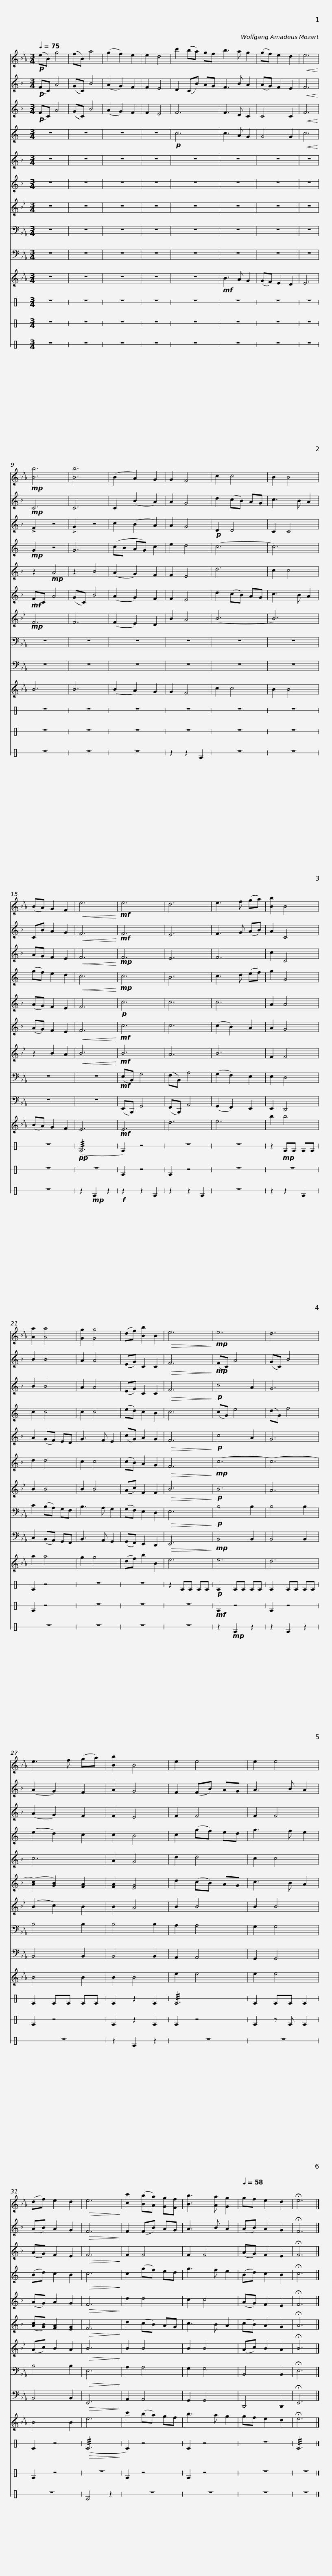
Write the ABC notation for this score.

X:1
%%score 1 2 3 4 5 6 7 8 9 10 11 12 13
L:1/8
Q:1/4=75
M:3/4
I:linebreak $
K:Eb
V:1 treble
V:2 treble transpose=-2
V:3 treble transpose=-14
V:4 treble transpose=-9
V:5 treble transpose=-14
V:6 treble transpose=-2
V:7 treble transpose=-7
V:8 bass
V:9 bass
V:10 treble transpose=24
V:11 perc stafflines=1
K:none
V:12 perc stafflines=1
K:none
V:13 perc stafflines=1
K:none
V:1
!p! (eB) g4 | (fB) a4 | (g2 f2) e2 | e2 d4 | c'2 (ba) gf | %5
 b3 a g2 | (gf) e2 d2 |!<(! e6!<)! |!mp! [Bb]6 |$ [Bb]6 | %10
 (B2 A2) G2 | G2 F4 | c2 c4 | B2 B4 | (BA) G2 F2 | %15
!<(! e6!<)! |!mf! e6 | d6 |$ e3 f (ga) | [Bb]2 B4 | %20
 [Aa]2 [Aa]4 | [Gg]2 [Gg]4 | (df) [Bb]2 B2 |!>(! e6!>)! |!mp! e6 |$ %25
 d6 | e3 f (ga) | [Bb]2 B4 | e2 e4 | e2 e4 | %30
 (df) e2 d2 |!>(! e6!>)! | [cc']2 ([Bb][Aa]) [Gg][Ff] |$ [Bb]3 [Aa] [Gg]2 |[Q:1/4=58] gf e2 d2 | %35
 !fermata!e6 |] %36
V:2
[K:F]!p! (FC) A4 | (GC) B4 | (A2 G2) F2 | F2 E4 | D2 (CB) AG | %5
 F3 B A2 | (AG) F2 E2 |!<(! F6!<)! |!mp! C6 |$ C6 | %10
 C2 (B2 A2) | A2 G4 | d2 (cB) AG | c3 B A2 | CB A2 G2 | %15
!<(! F6!<)! |!mf! F6 | E6 |$ F3 G (AB) | A2 C4 | %20
 B2 B4 | A2 A4 | (EG) C2 C2 |!>(! F6!>)! |!mp! (FC) A4 |$ %25
 (GC) B4 | (A2 G2) F2 | A2 G4 | F2 (FB) AG | A3 B A2 | %30
 (AB) A2 G2 |!>(! F6!>)! | F2 (FB) AG |$ A3 B A2 | (AB) A2 G2 | %35
 !fermata!F6 |] %36
V:3
[K:F]!p! (FC) A4 | ((GC)) B4 | (A2 G2) F2 | F2 E4 | F6 | %5
 F3 D C2 | C4 C2 |!<(! F6!<)! | !>!F2 z4 |$ !>!G2 z4 | %10
 c2 (B2 A2) | A2 G4 |!p! D2 D4 | C2 C4 | AG F2 E2 | %15
!<(! F6!<)! |!mp! F6 | E6 |$ F6 | c2 C4 | %20
 B2 B4 | A2 A4 | (EG) C2 C2 |!>(! F6!>)! |!p! c4 A2 |$ %25
 G6 | (A2 G2) F2 | F2 E4 | F2 F4 | F2 F4 | %30
 (AG) F2 E2 |!>(! F6!>)! | F2 F4 |$ F2 F4 | (AG) F2 E2 | %35
 !fermata!F6 |] %36
V:4
[K:C] z6 | z6 | z6 | z6 |!p! c6 | %5
 c3 A G2 | G4 G2 |!<(! c6!<)! |!mp! G2 z4 |$ G6 | %10
 (cB AG) c2 | e2 d4 | (c6 | c6) | (gf) e2 d2 | %15
!<(! c6!<)! |!mp! c6 | B6 |$ c3 d (ef) | g2 G4 | %20
 c2 c4 | c2 c4 | (ed) c2 B2 | c6 | (cG) e4 |$ %25
 (dG) f4 | (e2 d2) c2 | c2 B4 | c2 (gf) ed | g3 f e2 | %30
 (Bd) c2 B2 |!>(! c6!>)! | c2 (gf) ed |$ g3 f e2 | (Bd) c2 B2 | %35
 !fermata!c6 |] %36
V:5
[K:F] z6 | z6 | z6 | z6 | z6 | %5
 z6 | z6 | z6 | z2!mp! A4 |$ z2 B4 | %10
 (A2 G2) F2 | F2 E4 | d6 | c2 c4 | (AG) F2 E2 | %15
 F6 |!p! c6 | c6 |$ c6 | A2 A4 | %20
 A2 (GF) ED | G3 F E2 | (cG) A2 G2 |!>(! F6!>)! |!p! c4 A2 |$ %25
 G6 | c6 | A2 G4 | d2 d4 | c2 c4 | %30
 (AG) A2 G2 |!>(! F6!>)! | d2 d4 |$ c2 c4 | (AG) F2 E2 | %35
 !fermata!F6 |] %36
V:6
[K:F] z6 | z6 | z6 | z6 | z6 | %5
 z6 | z6 | z6 |!mf! (FC) A4 |$ (GC) B4 | %10
 (A2 G2) F2 | F2 E4 | d2 (cB) AG | c3 B A2 | (AG) F2 E2 | %15
!<(! F6!<)! |!mf! c6 | c6 |$ (c2 B2) A2 | A2 G4 | %20
 d2 d4 | c2 c4 | (cB) A2 G2 |!>(! F6!>)! |!mp! (c6 |$ %25
 (c6) | ([Ac]2) [GB]2) [FA]2 | [FA]2 [EG]4 | d2 (cB) AG | c3 B A2 | %30
 ([Ac][GB]) [FA]2 [EG]2 |!>(! F6!>)! | d2 (cB) AG |$ c3 B A2 | (cB) A2 G2 | %35
 !fermata!A6 |] %36
V:7
[K:Bb] z6 | z6 | z6 | z6 | z6 | %5
 z6 | z6 | z6 |!mp! F6 |$ F6 | %10
 (F2 E2) D2 | B2 A4 | (B6 | B6) | z2 B2 A2 | %15
!<(! B6!<)! |!mf! B6 | A6 |$ B6 | F2 F4 | %20
 B2 B4 | B2 B4 | (Ac) F2 F2 |!>(! B6!>)! |!p! B6 |$ %25
 A6 | (B2 c2) B2 | B2 A4 | B2 B4 | B2 B4 | %30
 (Ac) B2 A2 |!>(! B6!>)! | B2 B4 |$ B2 B4 | (Ac) B2 A2 | %35
 !fermata!B6 |] %36
V:8
 z6 | z6 | z6 | z6 | z6 | %5
 z6 | z6 | z6 | z6 |$ z6 | %10
 z6 | z6 | z6 | z6 | z6 | %15
 z6 |!mf! (E,B,,) G,4 | ((F,B,,)) A,4 |$ (G,2 F,2) E,2 | E,2 D,4 | %20
 C2 (B,A,) G,F, | B,3 A, G,2 | (G,F,) E,2 D,2 |!>(! E,6!>)! |!p! B,4 B,2 |$ %25
 B,4 B,2 | B,4 B,2 | B,4 B,2 | A,2 A,4 | G,2 G,4 | %30
 B,4 B,2 |!>(! E,6!>)! | A,2 A,4 |$ G,2 G,4 | B,,4 B,,2 | %35
 !fermata!E,6 |] %36
V:9
 z6 | z6 | z6 | z6 | z6 | %5
 z6 | z6 | z6 | z6 |$ z6 | %10
 z6 | z6 | z6 | z6 | z6 | %15
 z6 | (E,,B,,,) G,,4 | (F,,B,,,) A,,4 |$ (G,,2 F,,2) E,,2 | E,,2 D,,4 | %20
 C,2 (B,,A,,) G,,F,, | B,,3 A,, G,,2 | (G,,F,,) E,,2 D,,2 |!>(! E,,6!>)! |!mp! B,,4 B,,2 |$ %25
 B,,4 B,,2 | B,,4 B,,2 | B,,4 B,,2 | A,,2 A,,4 | G,,2 G,,4 | %30
 B,,4 B,,2 |!>(! E,,6!>)! | A,,2 A,,4 |$ G,,2 G,,4 | B,,,4 B,,,2 | %35
 !fermata!E,,6 |] %36
V:10
 z6 | z6 | z6 | z6 | z6 | %5
!mf! B3 A G2 | (GF) E2 D2 | E6 | B6 |$ B6 | %10
 (B2 A2) G2 | G2 F4 | c2 c4 | B2 B4 | (BA) G2 F2 | %15
 E6 |!mf! E6 | d6 |$ e6 | b2 b4 | %20
 a2 a4 | g2 g4 | (df) b2 B2 | e6 | e6 |$ %25
 d6 | B4 B2 | B2 B4 | e2 e4 | e2 e4 | %30
 B4 B2 | e6 | c'2 (ba) gf |$ b3 a g2 | gf e2 d2 | %35
 !fermata!e6 |] %36
V:11
[K:C] z6 | z6 | z6 | z6 | z6 | %5
 z6 | z6 | z6 | z6 |$ z6 | %10
 z6 | z6 | z6 | z6 | z6 | %15
!pp! (!///!E6 | E2) z4 | z6 |$ z6 | z2!mp! EE EE | %20
 E2 z4 | z6 | z6 | z2 EE EE |!p! E2 EE EE |$ %25
 E2 EE EE | E2 EE EE | E2 z2 E2 | !///!E6 | E2 EE E2 | %30
 E2 z4 |!>(! (!///!E6!>)! | E2) z4 |$ E2 z4 | z6 | %35
 !///!E6 |] %36
V:12
[K:C] z6 | z6 | z6 | z6 | z6 | %5
 z6 | z6 | z6 | z6 |$ z6 | %10
 z6 | z6 | z6 | z6 | z6 | %15
 z6 | E2 z4 | E2 z4 |$ z6 | z6 | %20
 E2 z4 | z6 | z6 | z6 |!mf! E2 z4 |$ %25
 E2 z4 | E2 z4 | E2 z2 E2 | E2 z4 | E2 z E E2 | %30
 E2 z4 | z6 | E2 z4 |$ E2 z4 | z6 | %35
 z6 |] %36
V:13
[K:C] z6 | z6 | z6 | z6 | z6 | %5
 z6 | z6 | z6 | z6 |$ z6 | %10
 z6 | z2 z2 E2 | z6 | z6 | z6 | %15
 z2!mp! E2 z2 |!f! z2 z2 E2 | z2 z2 E2 |$ z6 | z2 z2 E2 | %20
 z6 | z6 | z6 | z6 | z2!mp! E2 z2 |$ %25
 z2 E2 z2 | z6 | z2 E2 z2 | z6 | z6 | %30
 z6 | E4 z2 | z6 |$ z6 | z6 | %35
 z6 |] %36
